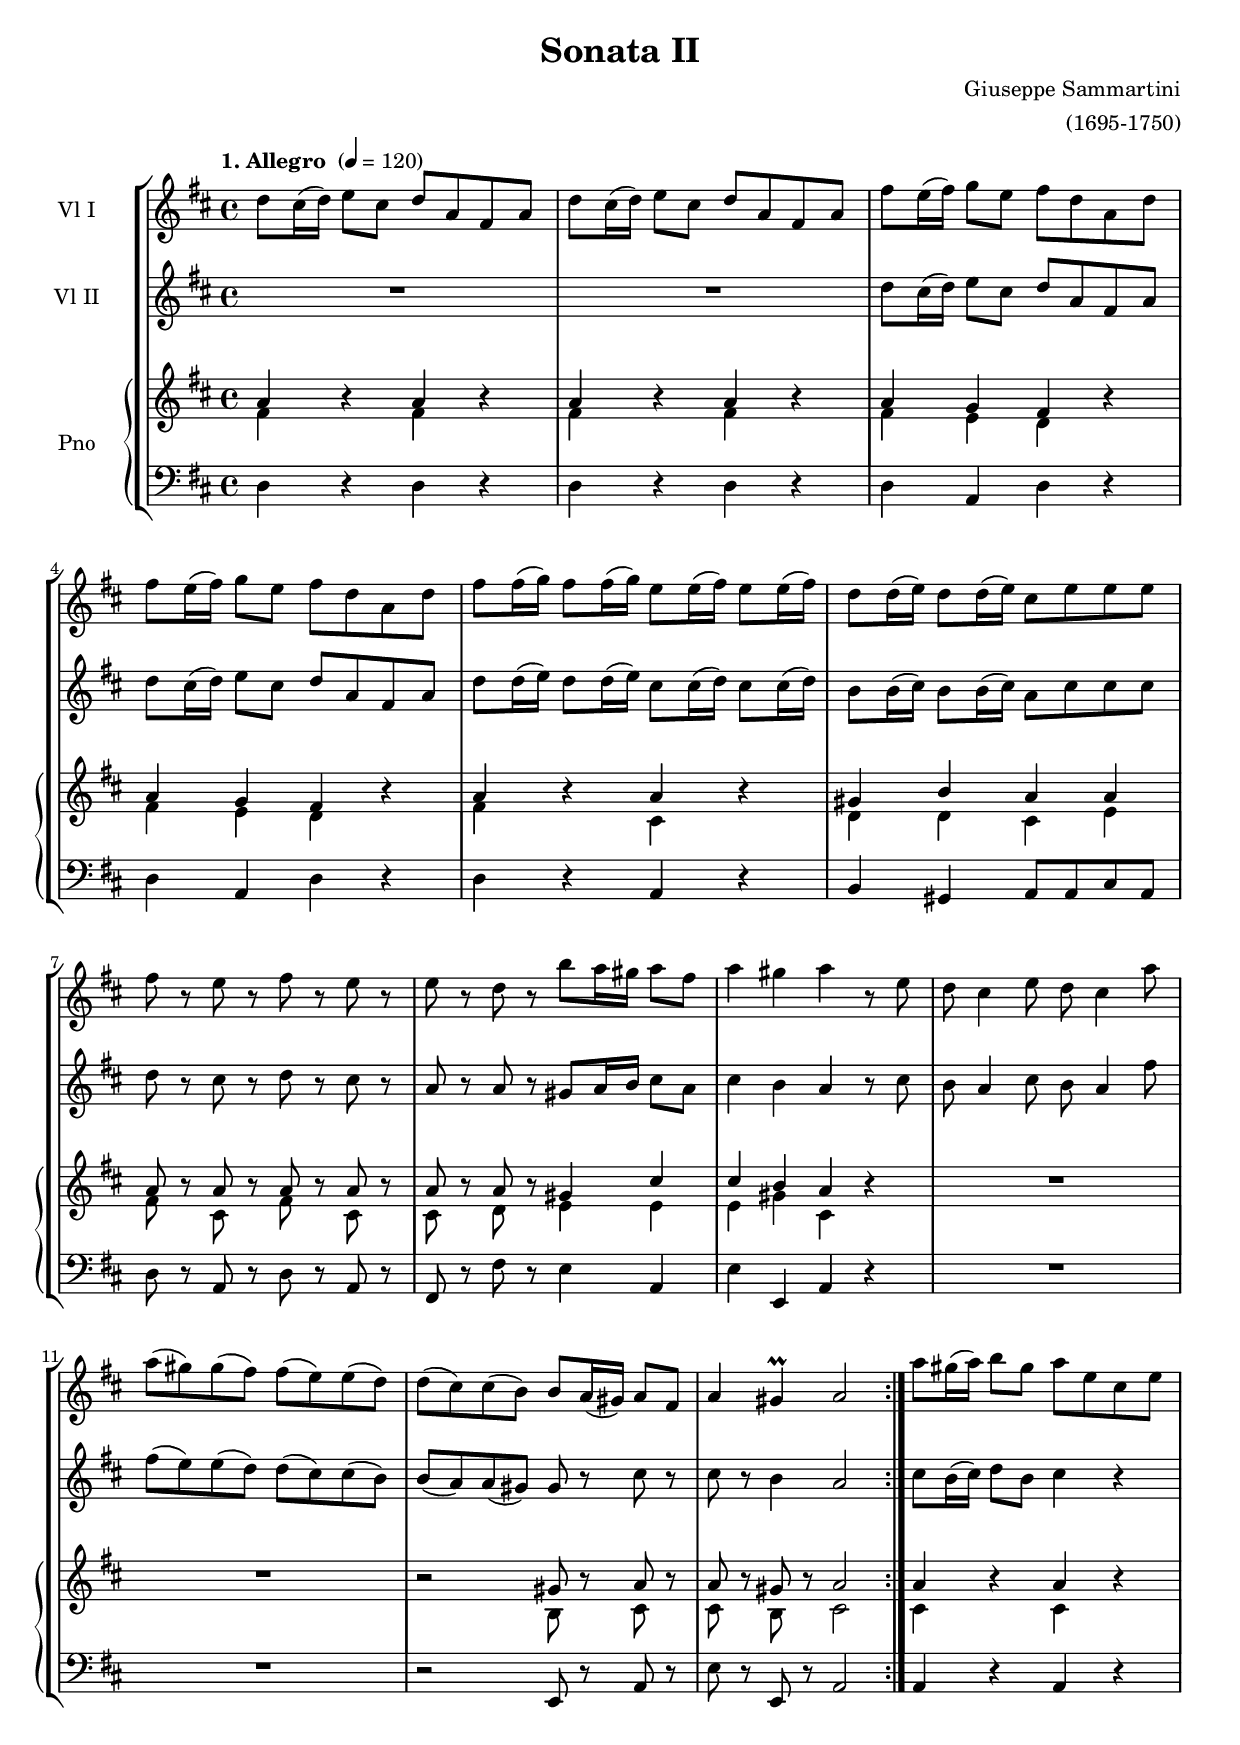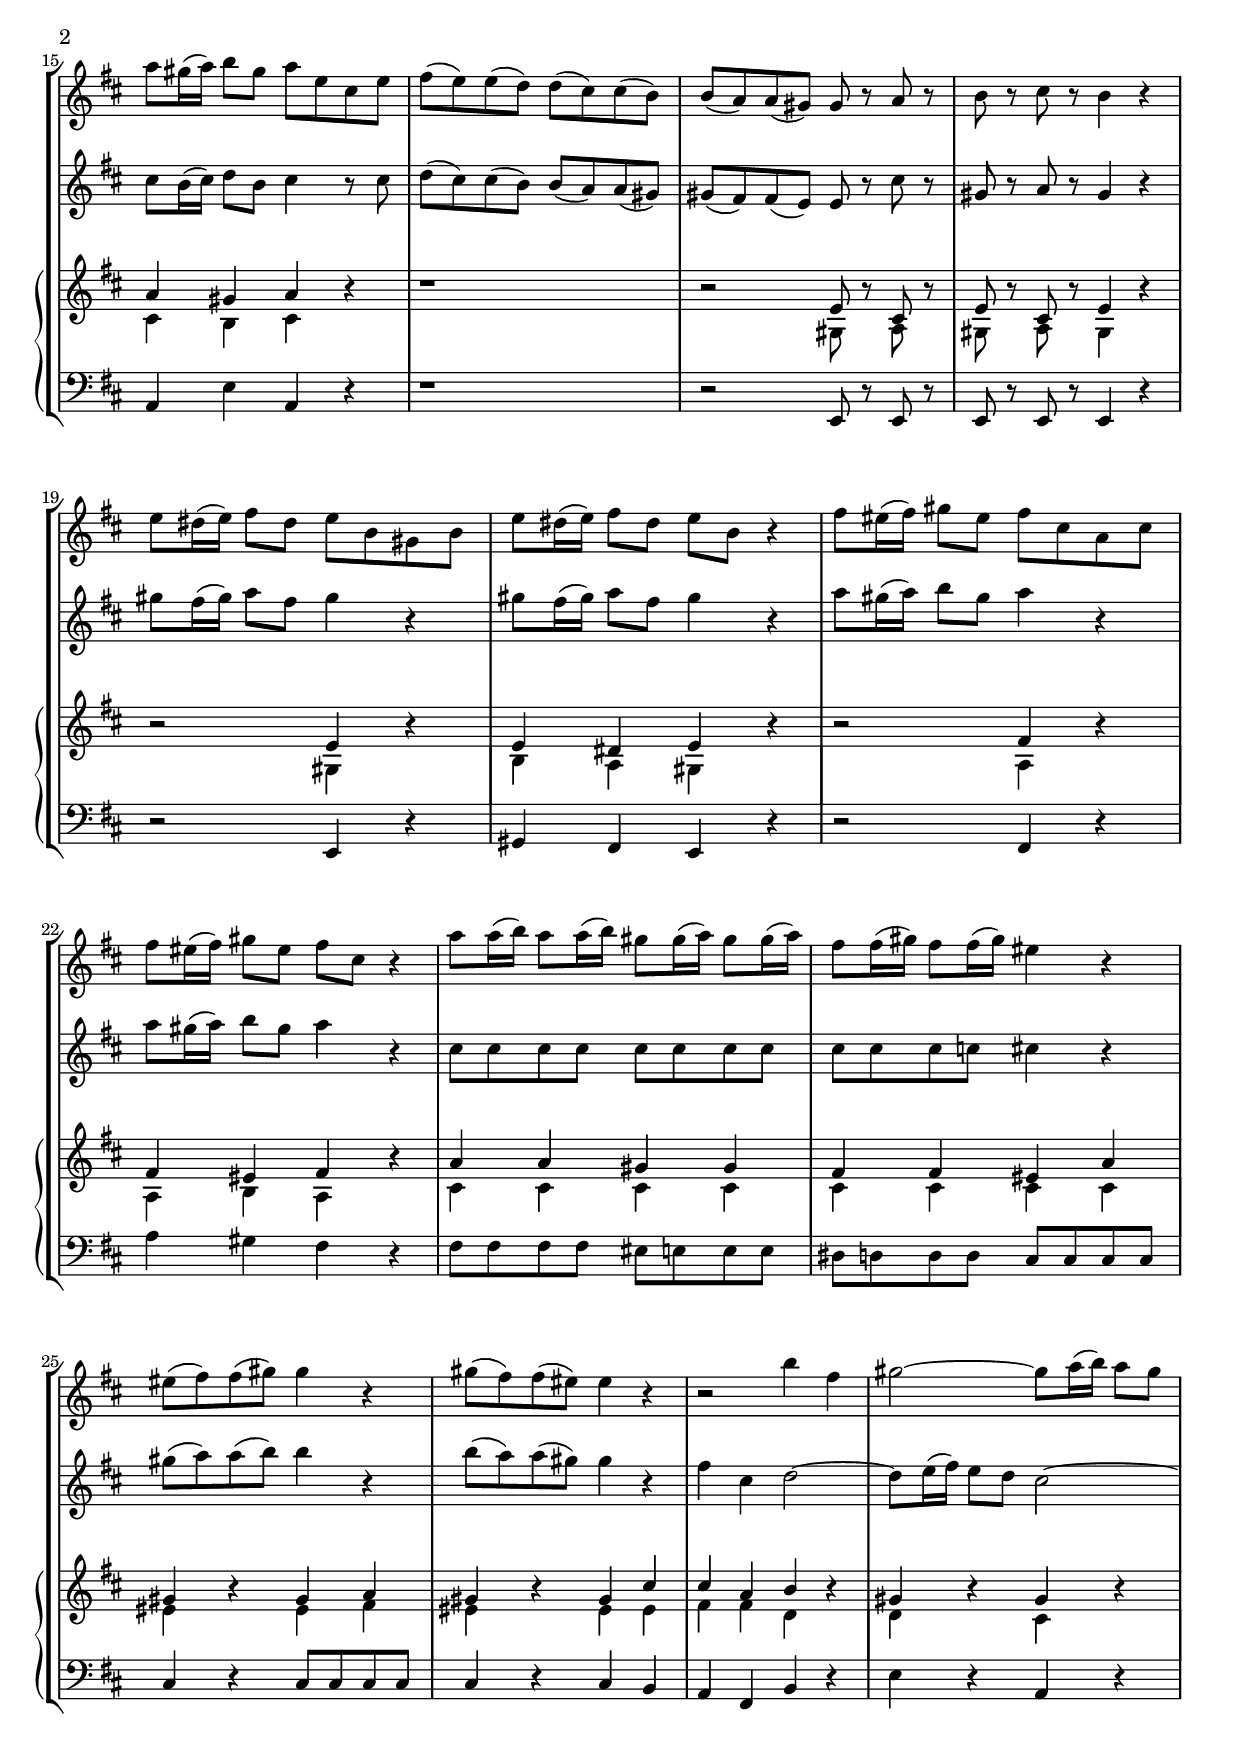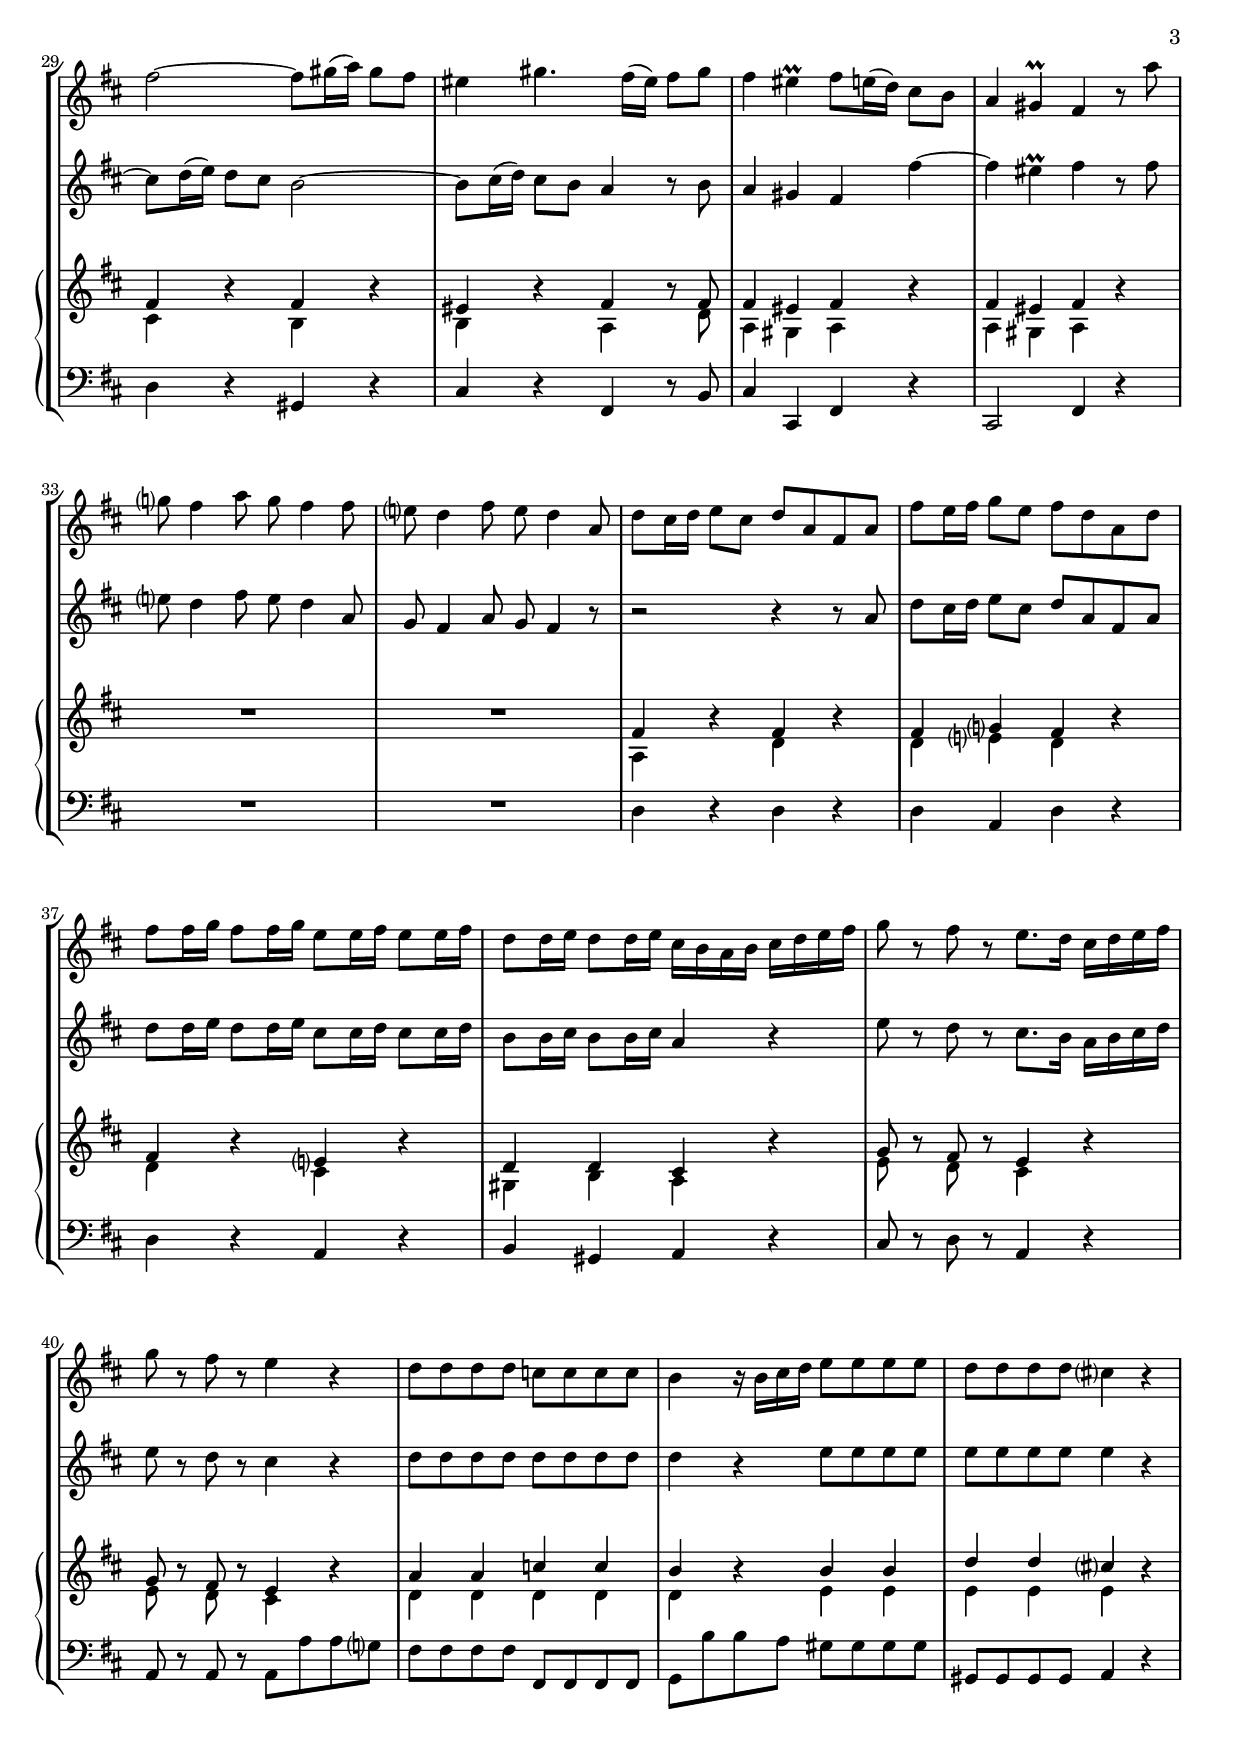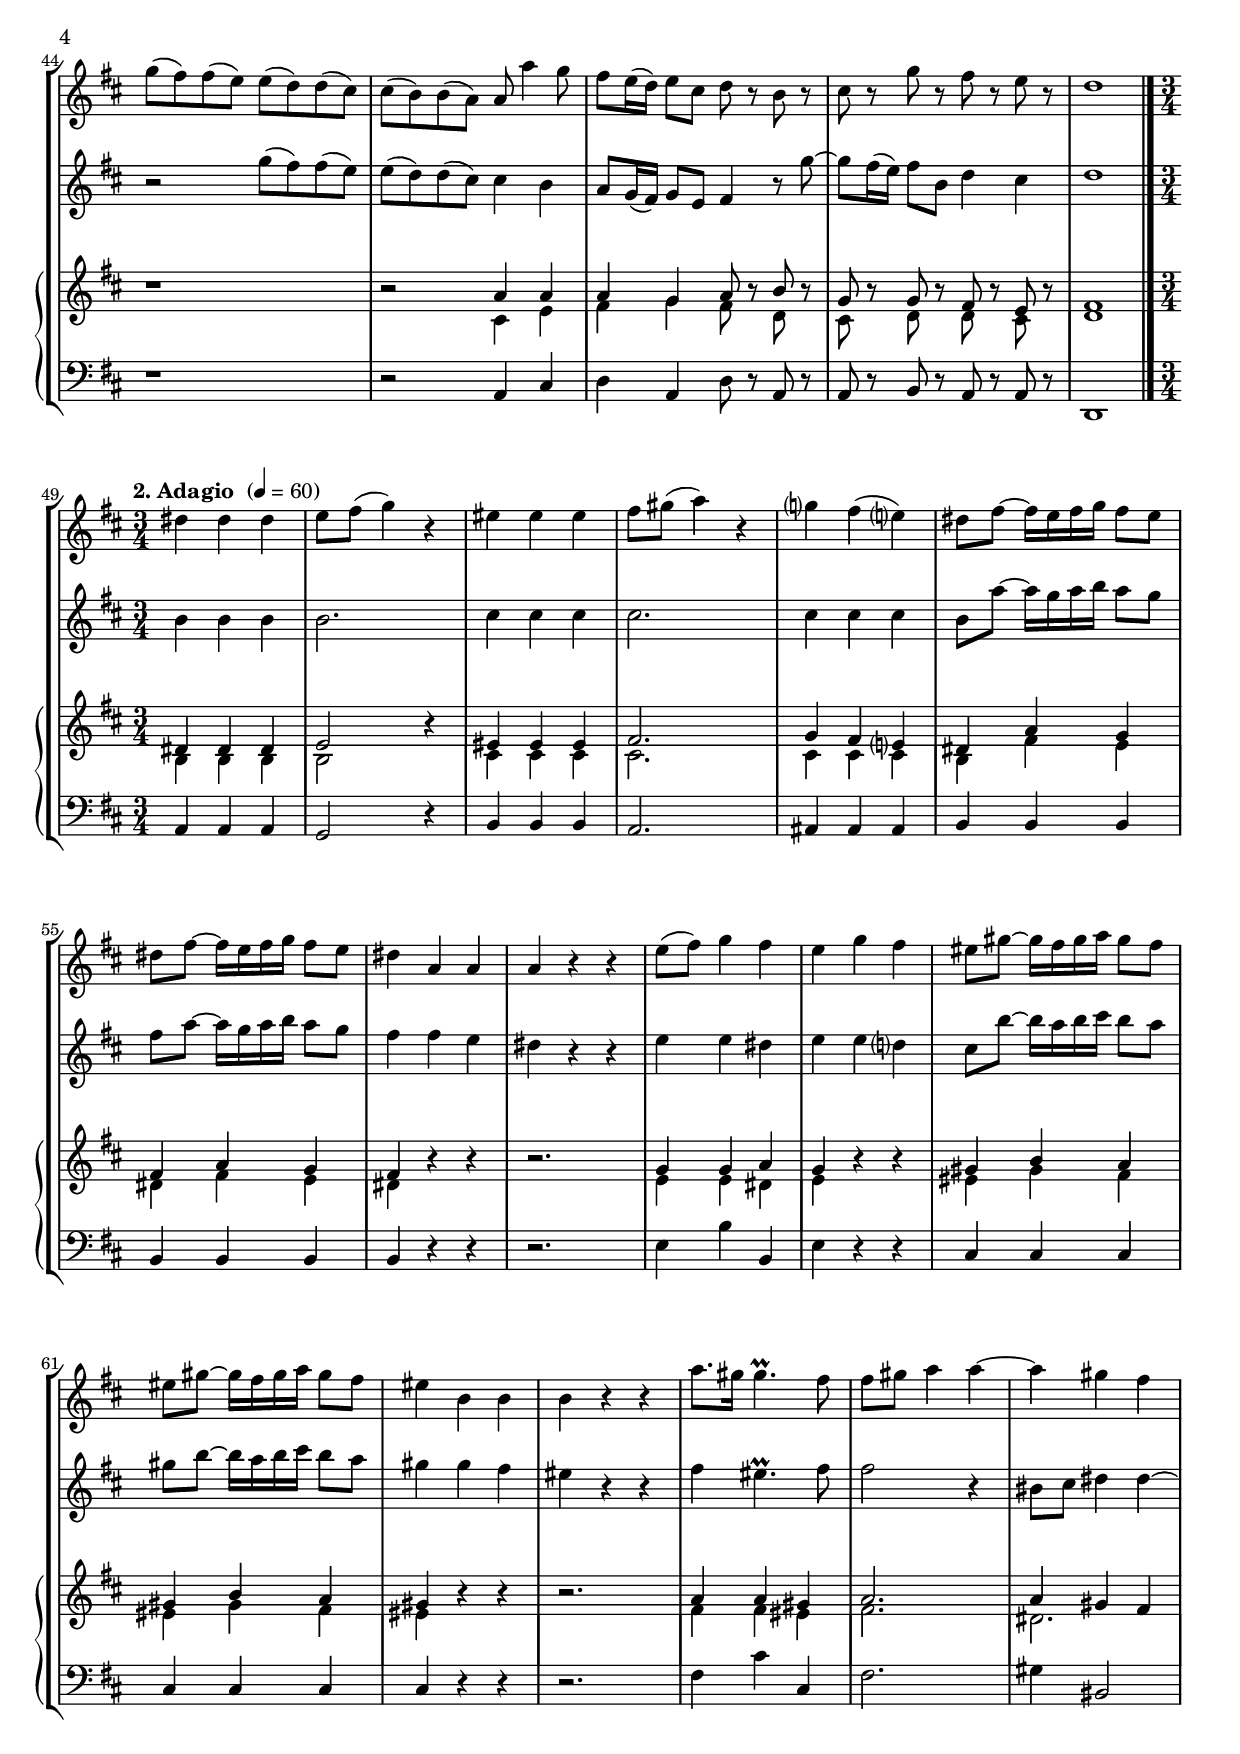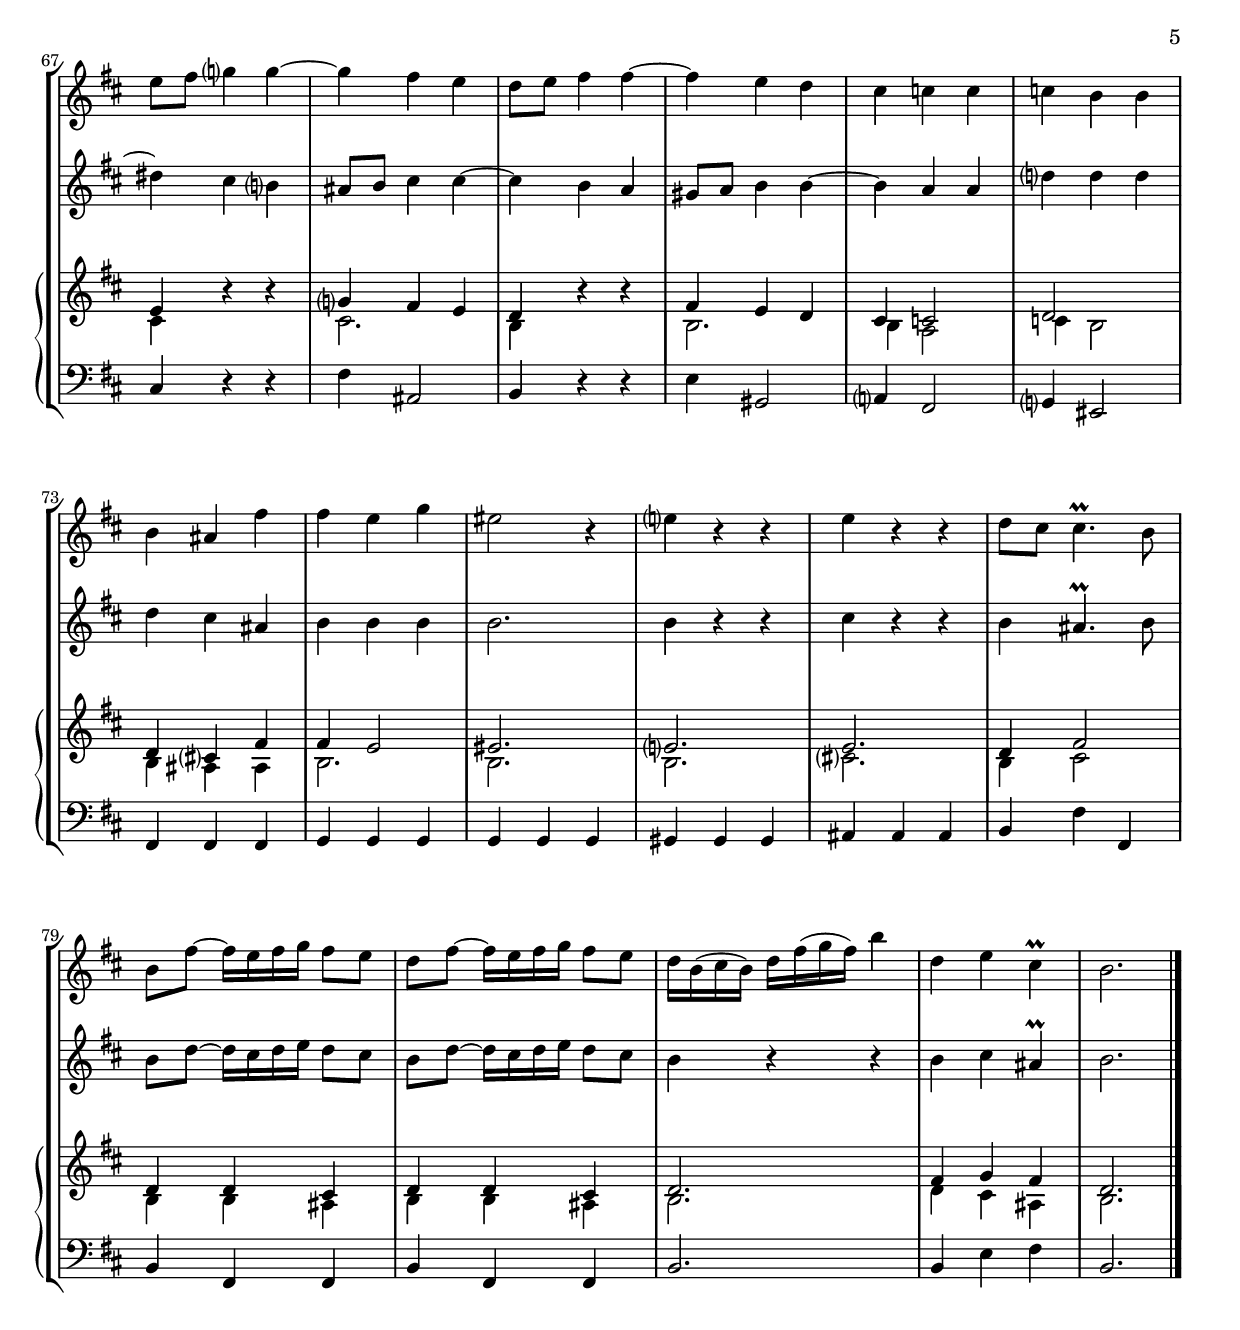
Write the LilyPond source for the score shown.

\version "2.14.2"
\include "deutsch.ly"
\include "../../snippets/merge-rests.ily"
  
#(set-global-staff-size 18.6)

\header {
  title = "Sonata II"
  composer = "Giuseppe Sammartini"
  arranger = "(1695-1750)"
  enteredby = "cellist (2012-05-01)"
}

voiceconsts = {
  \key d \major
  \clef "treble"
% \numericTimeSignature
  \compressFullBarRests
}

introa = { \tempo "1. Allegro " 4=120 \time 4/4 }
introb = { \break \tempo "2. Adagio " 4=60 \time 3/4 }

%minstr = "harpsichord"
mihi = "clarinet"
%minstr = "accordion"
milo = "bassoon"

aii = \markup \italic "à 2"

va = \relative c'' {
  \voiceconsts

  \introa
  \repeat volta 2 {
    d8 cis16( d) e8 cis d a fis a
    d cis16( d) e8 cis d a fis a
    fis' e16( fis) g8 e fis d a d

    fis8 e16( fis) g8 e fis d a d
    fis fis16( g) fis8 fis16( g) e8 e16( fis) e8 e16( fis)
    d8 d16( e) d8 d16( e) cis8 e e e
    fis r e r fis r e r

    e r d r h' a16 gis a8 fis
    a4 gis a r8 e
    d cis4 e8 d cis4 a'8
    a( gis) gis( fis) fis( e) e( d)

    d( cis) cis( h) h a16( gis) a8 fis
    a4 gis\prall a2
  }
  a'8 gis16( a) h8 gis a e cis e
  a gis16( a) h8 gis a e cis e

  fis( e) e( d) d( cis) cis( h)
  h( a) a( gis) gis r a r
  h r cis r h4 r
  e8 dis16( e) fis8 dis e h gis h

  e dis16( e) fis8 dis e h r4
  fis'8 eis16( fis) gis8 eis fis cis a cis
  fis eis16( fis) gis8 eis fis cis r4
  a'8 a16( h) a8 a16( h) gis8 gis16( a) gis8 gis16( a)

  fis8 fis16( gis) fis8 fis16( gis) eis4 r
  eis8( fis) fis( gis) gis4 r
  gis8( fis) fis( eis) eis4 r
  r2 h'4 fis

  gis2~ gis8 a16( h) a8 gis
  fis2~ fis8 gis16( a) gis8 fis
  eis4 gis4. fis16( eis) fis8 gis
  fis4 eis\prall fis8 e16( d) cis8 h

  a4 gis\prall fis r8 a'
  g? fis4 a8 g fis4 fis8
  e? d4 fis8 e d4 a8
  d cis16 d e8 cis d a fis a
  fis' e16 fis g8 e fis d a d

  fis fis16 g fis8 fis16 g e8 e16 fis e8 e16 fis
  d8 d16 e d8 d16 e cis h a h cis d e fis
  g8 r fis r e8. d16 cis d e fis

  g8 r fis r e4 r
  d8 d d d c c c c
  h4 r16 h cis d e8 e e e
  d d d d cis?4 r

  g'8( fis) fis( e) e( d) d( cis)
  cis( h) h( a) a a'4 g8
  fis e16( d) e8 cis d r h r
  cis r g' r fis r e r
  d1 \bar "|."

  \introb
  dis4 dis dis
  e8 fis( g4) r
  eis eis eis
  fis8 gis( a4) r
  g? fis( e?)
  dis8 fis~ fis16 e fis g fis8 e

  dis fis~ fis16 e fis g fis8 e
  dis4 a a
  a r r
  e'8( fis) g4 fis
  e g fis
  eis8 gis~ gis16 fis gis a gis8 fis

  eis gis~ gis16 fis gis a gis8 fis
  eis4 h h
  h r r
  a'8. gis16 gis4.\prall fis8
  fis gis a4 a~
  a gis fis

  e8 fis g?4 g~
  g fis e
  d8 e fis4 fis~
  fis e d
  cis c c
  c h h
  h ais fis'

  fis e g
  eis2 r4
  e?4 r r
  e r r
  d8 cis cis4.\prall h8
  h fis'~ fis16 e fis g fis8 e

  d fis~ fis16 e fis g fis8 e
  d16 h( cis h) d fis( g fis) h4
  d, e cis\prall
  h2. \bar "|."
}

vb = \relative c'' {
  \voiceconsts

  \introa
  \repeat volta 2 {
    R1*2
    d8 cis16( d) e8 cis d a fis a

    d cis16( d) e8 cis d a fis a
    d d16( e) d8 d16( e) cis8 cis16( d) cis8 cis16( d)
    h8 h16( cis) h8 h16( cis) a8 cis cis cis
    d r cis r d r cis r

    a r a r gis a16 h cis8 a
    cis4 h a r8 cis
    h a4 cis8 h a4 fis'8
    fis( e) e( d) d( cis) cis( h)

    h( a) a( gis) gis r cis r
    cis r h4 a2
  }
  cis8 h16( cis) d8 h cis4 r
  cis8 h16( cis) d8 h cis4 r8 cis

  d( cis) cis( h) h( a) a( gis)
  gis( fis) fis( e) e r cis' r
  gis r a r gis4 r
  gis'8 fis16( gis) a8 fis gis4 r

  gis8 fis16( gis) a8 fis gis4 r
  a8 gis16( a) h8 gis a4 r
  a8 gis16( a) h8 gis a4 r
  cis,8 cis cis cis cis cis cis cis

  cis cis cis c cis4 r
  gis'8( a) a( h) h4 r
  h8( a) a( gis) gis4 r
  fis cis d2~

  d8 e16( fis) e8 d cis2~
  cis8 d16( e) d8 cis h2~
  h8 cis16( d) cis8 h a4 r8 h
  a4 gis fis fis'~

  fis eis\prall fis r8 fis
  e? d4 fis8 e d4 a8
g fis4 a8 g fis4 r8
  r2 r4 r8 a
  d cis16 d e8 cis d a fis a

  d d16 e d8 d16 e cis8 cis16 d cis8 cis16 d
  h8 h16 cis h8 h16 cis a4 r
  e'8 r d r cis8. h16 a h cis d

  e8 r d r cis4 r
  d8 d d d d d d d
  d4 r e8 e e e
  e e e e e4 r

  r2 g8( fis) fis( e)
  e( d) d( cis) cis4 h
  a8 g16( fis) g8 e fis4 r8 g'~
  g fis16( e) fis8 h, d4 cis
  d1 \bar "|."

  \introb
  h4 h h
  h2.
  cis4 cis cis
  cis2.
  cis4 cis cis
  h8 a'~ a16 g a h a8 g

  fis a~ a16 g a h a8 g
  fis4 fis e
  dis r r
  e e dis
  e e d?
  cis8 h'~ h16 a h cis h8 a

  gis h~ h16 a h cis h8 a
  gis4 gis fis
  eis r r
  fis eis4.\prall fis8
  fis2 r4
  his,8 cis dis4 dis~

  dis cis h?
  ais8 h cis4 cis~
  cis h a
  gis8 a h4 h~
  h a a
  d? d d
  d cis ais

  h h h
  h2.
  h4 r r
  cis r r
  h ais4.\prall h8
  h d~ d16 cis d e d8 cis

  h d~ d16 cis d e d8 cis
  h4 r r
  h cis ais4\prall 
  h2. \bar "|."
}

vc = \relative c'' {
  \voiceconsts

  \introa
  \repeat volta 2 {
    a4 r a r
    a r a r
    a g fis r

    a g fis r
    a r a r
    gis h a a
    a8 r a r a r a r

    a r a r gis4 cis
    cis h a r
    R1*2

    r2 gis8 r a r
    a r gis r a2
  }
  a4 r a r
  a gis a r

  r1
  r2 e8 r cis r
  e r cis r e4 r
  r2 e4 r

  e dis e r
  r2 fis4 r
  fis eis fis r
  a a gis gis

  fis fis eis a
  gis r gis a
  gis r gis cis
  cis a h r

  gis r gis r
  fis r fis r
  eis r fis r8 fis
  fis4 eis fis r

  fis eis fis r
  R1*2
  fis4 r fis r
  fis g? fis r

  fis r e? r
  d d cis r
  g'8 r fis r e4 r

  g8 r fis r e4 r
  a a c c
  h r h h
  d d cis? r

  r1
  r2 a4 a
  a g a8 r h r
  g r g r fis r e r
  fis1 \bar "|."

  \introb
  dis4 dis dis
  e2 r4
  eis4 eis eis
  fis2.
  g4 fis e?
  dis a' g

  fis a g
  fis r r
  r2.
  g4 g a
  g r r
  gis h a

  gis h a
  gis r r
  r2.
  a4 a gis
  a2.
  a4 gis fis

  e r r
  g? fis e
  d r r
  fis e d
  cis c2
  d2 s4
  d cis? fis

  fis e2
  eis2.
  e?
  e
  d4 fis2
  d4 d cis

  d d cis
  d2.
  fis4 g fis
  d2. \bar "|."
}

vd = \relative c' {
  \voiceconsts

  \introa
  \repeat volta 2 {
    fis4 r fis r
    fis r fis r
    fis e d r

    fis e d r
    fis r cis r
    d d cis e
    fis8 r cis r fis r cis r

    cis r d r e4 e
    e gis cis, r
    R1*2

    r2 h8 r cis r
    cis r h r cis2
  }
  cis4 r cis r
  cis h cis r

  r1
  r2 gis8 r a r
  gis r a r gis4 r
  r2 gis4 r

  h a gis r
  r2 a4 r
  a h a r
  cis cis cis cis

  cis cis cis cis
  eis r eis fis
  eis r eis eis
  fis fis d r

  d r cis r
  cis r h r
  h r a r8 d
  a4 gis a r

  a gis a r
  R1*2
  a4 r d r
  d e? d r

  d r cis r
  gis h a r
  e'8 r d r cis4 r

  e8 r d r cis4 r
  d d d d
  d r e e
  e e e r

  r1
  r2 cis4 e
  fis g fis8 r d r
  cis r d r d r cis r
  d1 \bar "|."

  \introb
  h4 h h
  h2 r4
  cis cis cis
  cis2.
  cis4 cis cis
  h fis' e

  dis fis e
  dis r r
  r2.
  e4 e dis
  e r r
  eis gis fis

  eis gis fis
  eis r r
  r2.
  fis4 fis eis
  fis2.
  dis

  cis4 r r
  cis2.
  h4 r r
  h2.
  h4 a2
  c4 h2
  h4 ais ais

  h2.
  h
  h
  cis?
  h4 cis2
  h4 h ais

  h h ais
  h2.
  d4 cis ais
  h2. \bar "|."
}

ve = \relative c {
  \voiceconsts
  \clef "bass"

  \introa
  \repeat volta 2 {
    d4 r d r
    d r d r
    d a d r

    d a d r
    d r a r
    h gis a8 a cis a
    d r a r d r a r

    fis r fis' r e4 a,
    e' e, a r
    R1*2

    r2 e8 r a r
    e' r e, r a2
  }

  a4 r a r
  a e' a, r

  r1
  r2 e8 r e r
  e r e r e4 r
  r2 e4 r

  gis fis e r
  r2 fis4 r
  a' gis fis r
  fis8 fis fis fis eis e e e

  dis d d d cis cis cis cis
  cis4 r cis8 cis cis cis
  cis4 r cis h
  a fis h r

  e r a, r
  d r gis, r
  cis r fis, r8 h
  cis4 cis, fis r

  cis2 fis4 r
  R1*2
  d'4 r d r
  d a d r

  d r a r
  h gis a r
  cis8 r d r a4 r

  a8 r a r a a' a g?
  fis fis fis fis fis, fis fis fis
  g h' h a gis gis gis gis
  gis, gis gis gis a4 r

  r1
  r2 a4 cis
  d a d8 r a r
  a r h r a r a r
  d,1 \bar "|."

  \introb
  a'4 a a
  g2 r4
  h h h
  a2.
  ais4 ais ais
  h h h

  h h h
  h r r
  r2.
  e4 h' h,
  e r r
  cis cis cis

  cis cis cis
  cis r r
  r2.
  fis4 cis' cis,
  fis2.
  gis4 his,2

  cis4 r r
  fis ais,2
  h4 r r
  e gis,2
  a?4 fis2
  g?4 eis2
  fis4 fis fis

  g g g
  g g g
  gis gis gis
  ais ais ais
  h fis' fis,
  h fis fis

  h fis fis
  h2.
  h4 e fis
  h,2. \bar "|."
}


music = \new StaffGroup <<
      \new Staff {
	\set Staff.midiInstrument = \mihi
	\set Staff.instrumentName = #"Vl I"
	\transpose d d { \va }
      }

      \new Staff {
	\set Staff.midiInstrument = \mihi
	\set Staff.instrumentName = #"Vl II"
	\transpose d d { \vb }
      }

      \new PianoStaff <<
	\set PianoStaff.instrumentName = #"Pno"
	\new Staff {
	  \set Staff.midiInstrument = \mihi
	  <<
             \transpose d d {
	       \mergeRestsOn %% in one of the voices if sufficient
	       \vc
	     }
	  \\
	     \transpose d d { \vd }
	  >>
	}

	\new Staff {
	  \set Staff.midiInstrument = \milo
	  \transpose d d { \ve }
	}
    >>
>>

\book {
  \score {
    \music
    \layout {}
  }

  \score {
    \unfoldRepeats \music

    \midi {
      \context {
        \Score
      }
    }
  }
}
